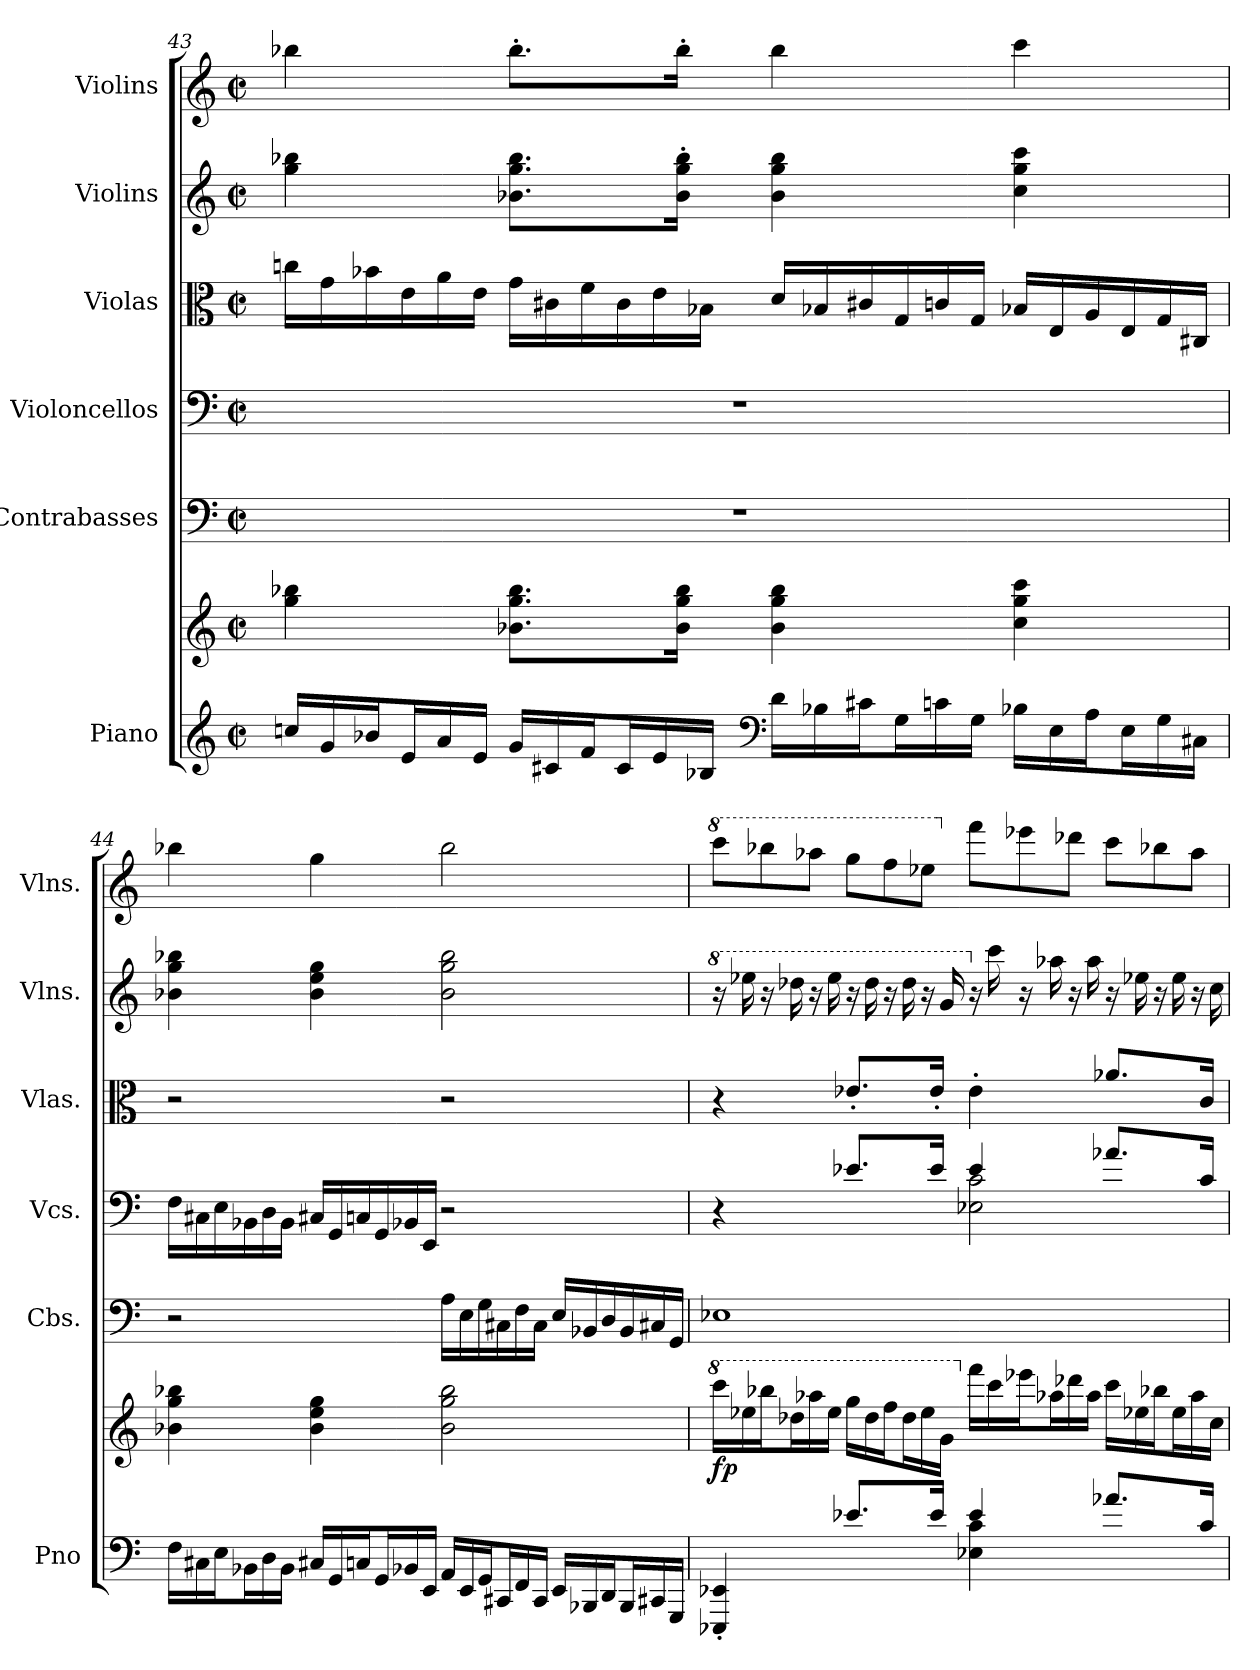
**kern	**kern	**dynam	**kern	**kern	**kern	**kern	**kern
*part6	*part6	*part6	*part5	*part4	*part3	*part2	*part1
*staff7	*staff6	*staff6/7	*staff5	*staff4	*staff3	*staff2	*staff1
*I"Piano	*	*	*I"Contrabasses	*I"Violoncellos	*I"Violas	*I"Violins	*I"Violins
*I'Pno	*	*	*I'Cbs.	*I'Vcs.	*I'Vlas.	*I'Vlns.	*I'Vlns.
!!LO:LB:g=z
*clefG2	*clefG2	*	*clefF4	*clefF4	*clefC3	*clefG2	*clefG2
*	*	*	*ITrd7c12	*	*	*	*
*k[]	*k[]	*	*k[]	*k[]	*k[]	*k[]	*k[]
*M4/4	*M4/4	*	*M4/4	*M4/4	*M4/4	*M4/4	*M4/4
*met(c|)	*met(c|)	*	*met(c|)	*met(c|)	*met(c|)	*met(c|)	*met(c|)
*Xtuplet	*	*	*	*	*Xtuplet	*	*
=43	=43	=43	=43	=43	=43	=43	=43
24ccn/LL	4gg\ 4bb-X\	.	1r	1r	24ccn\LL	4gg\ 4bb-X\	4bb-X\
24g/	.	.	.	.	24g\	.	.
24b-X/J	.	.	.	.	24b-X\	.	.
24e/L	.	.	.	.	24e\	.	.
24a/	.	.	.	.	24a\	.	.
24e/JJ	.	.	.	.	24e\JJ	.	.
24g/LL	8.b-X\ 8.gg\ 8.bb-\L	.	.	.	24g\LL	8.b-X\ 8.gg\ 8.bb-\L	8.bb-'\L
24c#X/	.	.	.	.	24c#X\	.	.
24f/J	.	.	.	.	24f\	.	.
24c#/L	.	.	.	.	24c#\	.	.
24e/	.	.	.	.	24e\	.	.
.	16b-\ 16gg\ 16bb-\Jk	.	.	.	.	16b-\' 16gg\' 16bb-\'Jk	16bb-'\Jk
24B-X/JJ	.	.	.	.	24B-X\JJ	.	.
*clefF4	*	*	*	*	*	*	*
24d\LL	4b-\ 4gg\ 4bb-\	.	.	.	24d/LL	4b-\ 4gg\ 4bb-\	4bb-\
24B-X\	.	.	.	.	24B-X/	.	.
24c#X\J	.	.	.	.	24c#X/	.	.
24G\L	.	.	.	.	24G/	.	.
24cn\	.	.	.	.	24cn/	.	.
24G\JJ	.	.	.	.	24G/JJ	.	.
24B-X\LL	4cc\ 4gg\ 4ccc\	.	.	.	24B-X/LL	4cc\ 4gg\ 4ccc\	4ccc\
24E\	.	.	.	.	24E/	.	.
24A\J	.	.	.	.	24A/	.	.
24E\L	.	.	.	.	24E/	.	.
24G\	.	.	.	.	24G/	.	.
24C#X\JJ	.	.	.	.	24C#X/JJ	.	.
=44	=44	=44	=44	=44	=44	=44	=44
*	*	*	*	*Xtuplet	*	*	*
24F\LL	4b-X\ 4gg\ 4bb-X\	.	2r	24F\LL	2r	4b-X\ 4gg\ 4bb-X\	4bb-X\
24C#X\	.	.	.	24C#X\	.	.	.
24E\J	.	.	.	24E\	.	.	.
24BB-X\L	.	.	.	24BB-X\	.	.	.
24D\	.	.	.	24D\	.	.	.
24BB-\JJ	.	.	.	24BB-\JJ	.	.	.
24C#X/LL	4b-\ 4ee\ 4gg\	.	.	24C#X/LL	.	4b-\ 4ee\ 4gg\	4gg\
24GG/	.	.	.	24GG/	.	.	.
24Cn/J	.	.	.	24Cn/	.	.	.
24GG/L	.	.	.	24GG/	.	.	.
24BB-X/	.	.	.	24BB-X/	.	.	.
24EE/JJ	.	.	.	24EE/JJ	.	.	.
*	*	*	*Xtuplet	*	*	*	*
24AA/LL	2b-\ 2gg\ 2bb-\	.	24AA\LL	2r	2r	2b-\ 2gg\ 2bb-\	2bb-\
24EE/	.	.	24EE\	.	.	.	.
24GG/J	.	.	24GG\	.	.	.	.
24CC#X/L	.	.	24CC#X\	.	.	.	.
24FF/	.	.	24FF\	.	.	.	.
24CC#/JJ	.	.	24CC#\JJ	.	.	.	.
24EE/LL	.	.	24EE/LL	.	.	.	.
24BBB-X/	.	.	24BBB-X/	.	.	.	.
24DD/J	.	.	24DD/	.	.	.	.
24BBB-/L	.	.	24BBB-/	.	.	.	.
24CC#X/	.	.	24CC#X/	.	.	.	.
24GGG/JJ	.	.	24GGG/JJ	.	.	.	.
!!LO:LB:g=z
=45	=45	=45	=45	=45	=45	=45	=45
*^	*	*	*	*	*	*	*
*	*	*8va	*	*	*	*	*	*
*	*	*Xtuplet	*	*	*	*	*	*
*	*	*	*	*	*^	*	*	*
*	*	*	*	*	*	*	*	*8va	*
*	*	*	*	*	*	*	*	*Xtuplet	*
*	*	*	*	*	*	*	*	*	*8va
*	*	*	*	*	*	*	*	*	*Xtuplet
!	!	!	!LO:DY:b	!	!	!	!	!	!
4EEE-X/' 4EE-X/'	2ryy	24cccc\LL	fp	1EE-X	4r	2ryy	4r	24r	12cccc\L
.	.	24eee-X\	.	.	.	.	.	24eee-X\	.
.	.	24bbb-X\J	.	.	.	.	.	24r	12bbb-X\
.	.	24ddd-X\L	.	.	.	.	.	24ddd-X\	.
.	.	24aaa-X\	.	.	.	.	.	24r	12aaa-X\J
.	.	24eee-\JJ	.	.	.	.	.	24eee-\	.
8.e-X/L	.	24ggg\LL	.	.	8.e-X/L	.	8.e-X'/L	24r	12ggg\L
.	.	24ddd-\	.	.	.	.	.	24ddd-\	.
.	.	24fff\J	.	.	.	.	.	24r	12fff\
.	.	24ddd-\L	.	.	.	.	.	24ddd-\	.
.	.	24eee-\	.	.	.	.	.	24r	12eee-X\J
16e-/Jk	.	.	.	.	16e-/Jk	.	16e-'/Jk	.	.
.	.	24gg\JJ	.	.	.	.	.	24gg/	.
*	*	*X8va	*	*	*	*	*	*	*
*	*	*	*	*	*	*	*	*X8va	*
*	*	*	*	*	*	*	*	*	*X8va
4e-/	4E-X\ 4c\	24fff\LL	.	.	4e-/	2E-X\ 2c\	4e-'\	24r	12fff\L
.	.	24ccc\	.	.	.	.	.	24ccc\	.
.	.	24eee-X\J	.	.	.	.	.	24r	12eee-X\
.	.	24aa-X\L	.	.	.	.	.	24aa-X\	.
.	.	24ddd-X\	.	.	.	.	.	24r	12ddd-X\J
.	.	24aa-\JJ	.	.	.	.	.	24aa-\	.
8.a-X/L	4ryy	24ccc\LL	.	.	8.a-X/L	.	8.a-X/L	24r	12ccc\L
.	.	24ee-X\	.	.	.	.	.	24ee-X\	.
.	.	24bb-X\J	.	.	.	.	.	24r	12bb-X\
.	.	24ee-\L	.	.	.	.	.	24ee-\	.
.	.	24aa-\	.	.	.	.	.	24r	12aa-\J
16c/Jk	.	.	.	.	16c/Jk	.	16c/Jk	.	.
.	.	24cc\JJ	.	.	.	.	.	24cc\	.
*v	*v	*	*	*	*v	*v	*	*	*
=	=	=	=	=	=	=	=
*-	*-	*-	*-	*-	*-	*-	*-
